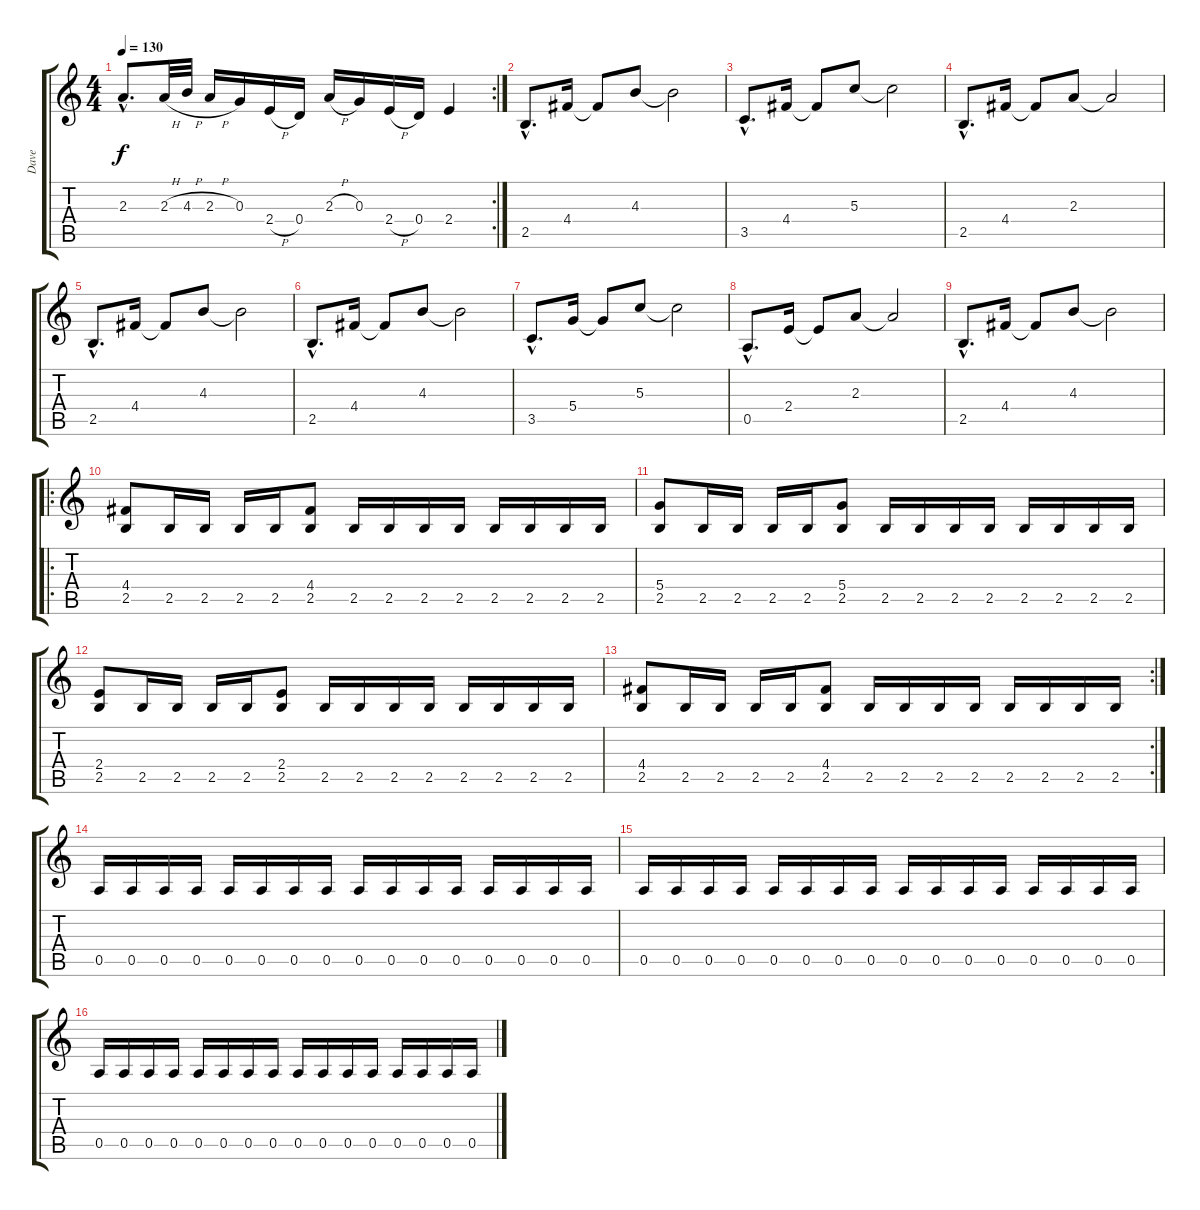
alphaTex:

\track ("Dave" "Dave") {instrument distortionguitar}
\staff {score tabs}
\tuning (E4 B3 G3 D3 A2 E2) {hide}
\rc 2
\ts (4 4)
\tempo 130
\clef g2
\ks c
2.3{hac}.8{d dy f} 2.3{h}.32 4.3{h}.32 2.3{h}.16 0.3.16 2.4{h}.16 0.4.16 2.3{h}.16 0.3.16 2.4{h}.16 0.4.16 2.4.4 |
2.5{hac}.8{d} 4.4.16 4.4{t}.8 4.3.8 4.3{t}.2 |
3.5{hac}.8{d} 4.4.16 4.4{t}.8 5.3.8 5.3{t}.2 |
2.5{hac}.8{d} 4.4.16 4.4{t}.8 2.3.8 2.3{t}.2 |
2.5{hac}.8{d} 4.4.16 4.4{t}.8 4.3.8 4.3{t}.2 |
2.5{hac}.8{d} 4.4.16 4.4{t}.8 4.3.8 4.3{t}.2 |
3.5{hac}.8{d} 5.4.16 5.4{t}.8 5.3.8 5.3{t}.2 |
0.5{hac}.8{d} 2.4.16 2.4{t}.8 2.3.8 2.3{t}.2 |
2.5{hac}.8{d} 4.4.16 4.4{t}.8 4.3.8 4.3{t}.2 |
\ro
(4.4 2.5).8 2.5.16 2.5.16 2.5.16 2.5.16 (4.4 2.5).8 2.5.16 2.5.16 2.5.16 2.5.16 2.5.16 2.5.16 2.5.16 2.5.16 |
(5.4 2.5).8 2.5.16 2.5.16 2.5.16 2.5.16 (5.4 2.5).8 2.5.16 2.5.16 2.5.16 2.5.16 2.5.16 2.5.16 2.5.16 2.5.16 |
(2.4 2.5).8 2.5.16 2.5.16 2.5.16 2.5.16 (2.4 2.5).8 2.5.16 2.5.16 2.5.16 2.5.16 2.5.16 2.5.16 2.5.16 2.5.16 |
\rc 2
(4.4 2.5).8 2.5.16 2.5.16 2.5.16 2.5.16 (4.4 2.5).8 2.5.16 2.5.16 2.5.16 2.5.16 2.5.16 2.5.16 2.5.16 2.5.16 |
0.5.16 0.5.16 0.5.16 0.5.16 0.5.16 0.5.16 0.5.16 0.5.16 0.5.16 0.5.16 0.5.16 0.5.16 0.5.16 0.5.16 0.5.16 0.5.16 |
0.5.16 0.5.16 0.5.16 0.5.16 0.5.16 0.5.16 0.5.16 0.5.16 0.5.16 0.5.16 0.5.16 0.5.16 0.5.16 0.5.16 0.5.16 0.5.16 |
0.5.16 0.5.16 0.5.16 0.5.16 0.5.16 0.5.16 0.5.16 0.5.16 0.5.16 0.5.16 0.5.16 0.5.16 0.5.16 0.5.16 0.5.16 0.5.16
